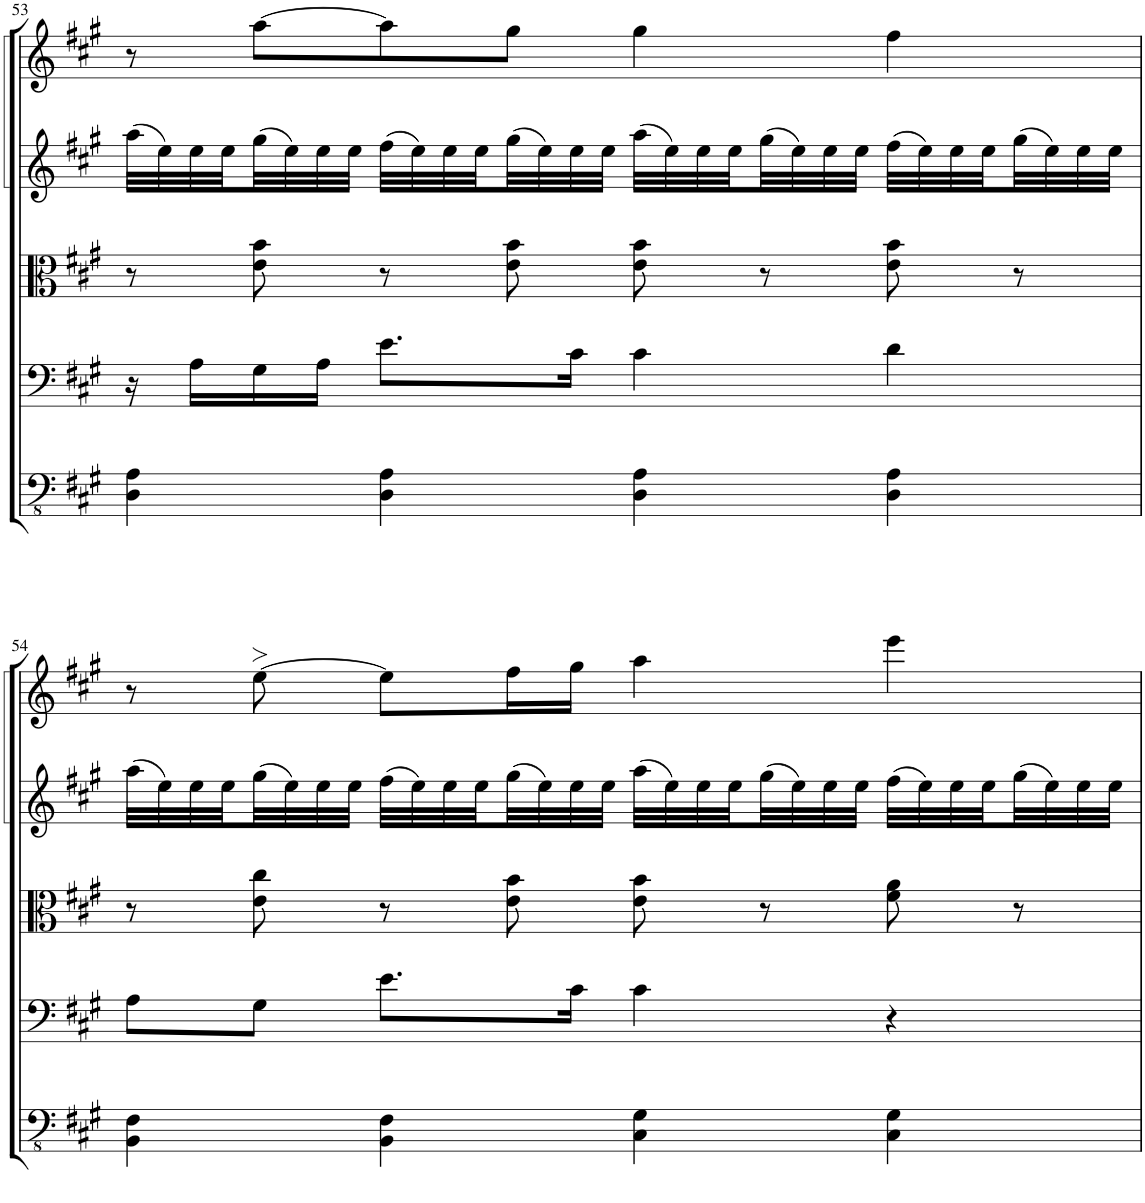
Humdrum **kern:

**kern	**kern	**kern	**kern	**kern
*part5	*part4	*part3	*part2	*part1
*staff5	*staff4	*staff3	*staff2	*staff1
*I"Contrabass	*I"Violoncello	*I"Viola	*I"Violin II	*I"Violin I
*I'Cb	*I'Vc	*I'Vla	*I'Vln	*I'Vln
!!LO:PB:g=z
*clefFv4	*clefF4	*clefC3	*clefG2	*clefG2
*ITrd7c12	*	*	*	*
*k[f#c#g#]	*k[f#c#g#]	*k[f#c#g#]	*k[f#c#g#]	*k[f#c#g#]
*M4/4	*M4/4	*M4/4	*M4/4	*M4/4
=53	=53	=53	=53	=53
4DD\ 4AA\	16r	8r	(32aa\LLL	8r
.	.	.	32ee\)	.
.	16A\LL	.	32ee\	.
.	.	.	32ee\	.
.	16G#\	8e\ 8b\	(32gg#\	[8aa\L
.	.	.	32ee\)	.
.	16A\JJ	.	32ee\	.
.	.	.	32ee\JJJ	.
4DD\ 4AA\	8.e\L	8r	(32ff#\LLL	8aa\]
.	.	.	32ee\)	.
.	.	.	32ee\	.
.	.	.	32ee\	.
.	.	8e\ 8b\	(32gg#\	8gg#\J
.	.	.	32ee\)	.
.	16c#\Jk	.	32ee\	.
.	.	.	32ee\JJJ	.
4DD\ 4AA\	4c#\	8e\ 8b\	(32aa\LLL	4gg#\
.	.	.	32ee\)	.
.	.	.	32ee\	.
.	.	.	32ee\	.
.	.	8r	(32gg#\	.
.	.	.	32ee\)	.
.	.	.	32ee\	.
.	.	.	32ee\JJJ	.
4DD\ 4AA\	4d\	8e\ 8b\	(32ff#\LLL	4ff#\
.	.	.	32ee\)	.
.	.	.	32ee\	.
.	.	.	32ee\	.
.	.	8r	(32gg#\	.
.	.	.	32ee\)	.
.	.	.	32ee\	.
.	.	.	32ee\JJJ	.
!!LO:LB:g=z
=54	=54	=54	=54	=54
4BBB\ 4FF#\	8A\L	8r	(32aa\LLL	8r
.	.	.	32ee\)	.
.	.	.	32ee\	.
.	.	.	32ee\	.
.	8G#\J	8e\ 8cc#\	(32gg#\	[8ee>\
.	.	.	32ee\)	.
.	.	.	32ee\	.
.	.	.	32ee\JJJ	.
4BBB\ 4FF#\	8.e\L	8r	(32ff#\LLL	8ee\L]
.	.	.	32ee\)	.
.	.	.	32ee\	.
.	.	.	32ee\	.
.	.	8e\ 8b\	(32gg#\	16ff#\L
.	.	.	32ee\)	.
.	16c#\Jk	.	32ee\	16gg#\JJ
.	.	.	32ee\JJJ	.
4CC#\ 4GG#\	4c#\	8e\ 8b\	(32aa\LLL	4aa\
.	.	.	32ee\)	.
.	.	.	32ee\	.
.	.	.	32ee\	.
.	.	8r	(32gg#\	.
.	.	.	32ee\)	.
.	.	.	32ee\	.
.	.	.	32ee\JJJ	.
4CC#\ 4GG#\	4r	8f#\ 8a\	(32ff#\LLL	4eee\
.	.	.	32ee\)	.
.	.	.	32ee\	.
.	.	.	32ee\	.
.	.	8r	(32gg#\	.
.	.	.	32ee\)	.
.	.	.	32ee\	.
.	.	.	32ee\JJJ	.
=	=	=	=	=
*-	*-	*-	*-	*-
